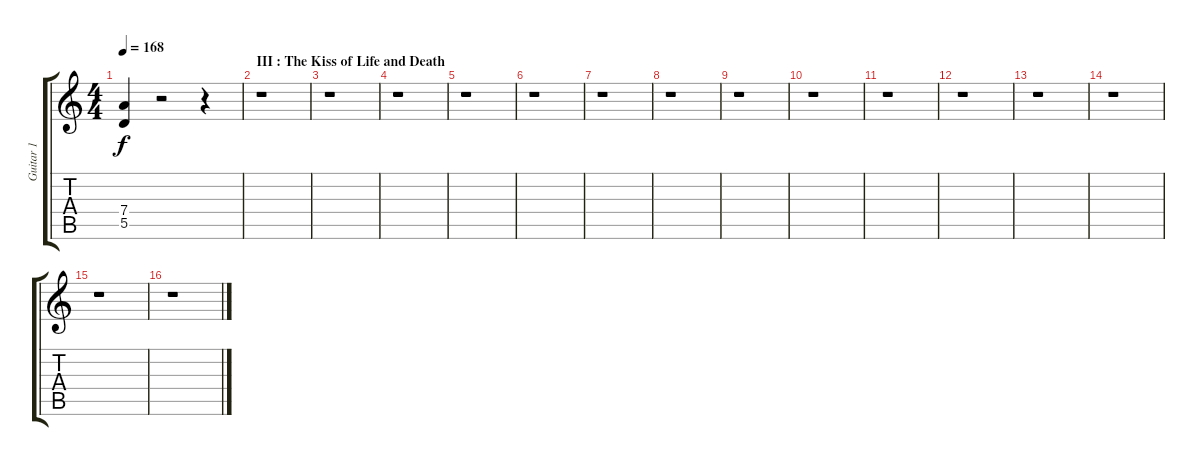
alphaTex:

\track ("Guitar 1" "Guitar 1") {instrument overdrivenguitar}
\staff {score tabs}
\tuning (E4 B3 G3 D3 A2 E2) {hide}
\ts (4 4)
\tempo 168
\clef g2
\ks c
(7.4 5.5).4{dy f} r.2 r.4 |
\section ("" "III : The Kiss of Life and Death")
r.1 |
r.1 |
r.1 |
r.1 |
r.1 |
r.1 |
r.1 |
r.1 |
r.1 |
r.1 |
r.1 |
r.1 |
r.1 |
r.1 |
r.1
